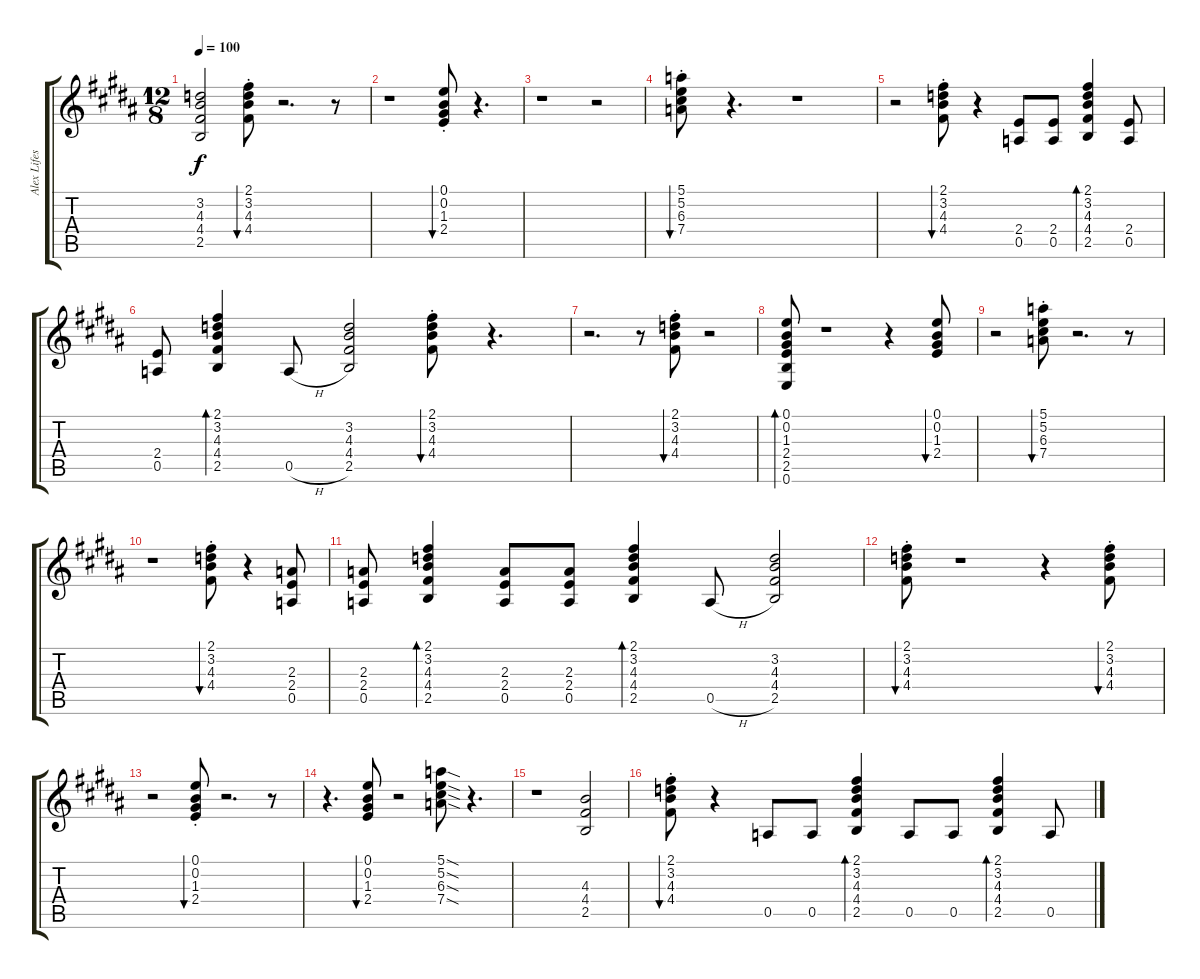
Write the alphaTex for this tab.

\track ("Alex Lifeson Guitar" "Alex Lifes") {instrument overdrivenguitar}
\staff {score tabs}
\tuning (E4 B3 G3 D3 A2 E2) {hide}
\ts (12 8)
\tempo 100
\clef g2
\ks b
(3.2 4.3 4.4 2.5).2{dy f} (2.1 3.2 4.3 4.4{st}).8{bu 30} r.2{d} r.8 |
r.1 (0.1 0.2 1.3 2.4{st}).8{bu 30} r.4{d} |
r.1 r.2 |
(5.1 5.2 6.3 7.4{st}).8{bu 30} r.4{d} r.1 |
r.2 (2.1 3.2 4.3 4.4{st}).8{bu 30} r.4 (2.4 0.5).8 (2.4 0.5).8 (2.1 3.2 4.3 4.4 2.5).4{bd 120} (2.4 0.5).8 |
(2.4 0.5).8 (2.1 3.2 4.3 4.4 2.5).4{bd 120} 0.5{h}.8 (3.2 4.3 4.4 2.5).2 (2.1 3.2 4.3 4.4{st}).8{bu 30} r.4{d} |
r.2{d} r.8 (2.1 3.2 4.3{st} 4.4).8{bu 30} r.2 |
(0.1 0.2 1.3 2.4 2.5 0.6).8{bd 120} r.1 r.4 (0.1 0.2 1.3 2.4).8{bu 120} |
r.2 (5.1 5.2 6.3 7.4{st}).8{bu 30} r.2{d} r.8 |
r.1 (2.1 3.2 4.3 4.4{st}).8{bu 30} r.4 (2.3 2.4 0.5).8 |
(2.3 2.4 0.5).8 (2.1 3.2 4.3 4.4 2.5).4{bd 120} (2.3 2.4 0.5).8 (2.3 2.4 0.5).8 (2.1 3.2 4.3 4.4 2.5).4{bd 120} 0.5{h}.8 (3.2 4.3 4.4 2.5).2 |
(2.1 3.2 4.3 4.4{st}).8{bu 30} r.1 r.4 (2.1 3.2 4.3{st} 4.4).8{bu 30} |
r.2 (0.1 0.2 1.3 2.4{st}).8{bu 30} r.2{d} r.8 |
r.4{d} (0.1 0.2 1.3 2.4).8{bu 120} r.2 (5.1{sod} 5.2{sod} 6.3{sod} 7.4{sod}).8 r.4{d} |
r.1 (4.3 4.4 2.5).2 |
(2.1 3.2 4.3 4.4{st}).8{bu 30} r.4 0.5.8 0.5.8 (2.1 3.2 4.3 4.4 2.5).4{bd 120} 0.5.8 0.5.8 (2.1 3.2 4.3 4.4 2.5).4{bd 120} 0.5{h}.8
